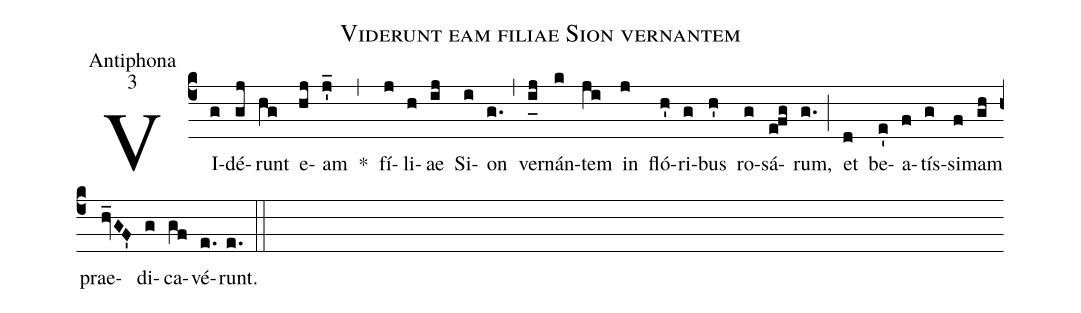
name:Viderunt eam filiae Sion vernantem;
office-part:Antiphona;
mode:3;
%%
(c4) VI(g)dé(gj)runt(hg) e(hj)am(j'_) *(,) fí(j)li(h)ae(ij) Si(i)on(g.) (,) ver(i_[uh:l]j)nán(k)tem(ji) in(j) fló(h')ri(g)bus(h') ro(g)sá(efg)rum,(g.) (;) et(d) be(e')a(f)tís(g)si(f)mam(gh) prae(hv_GF')di(g)ca(gf)vé(e.)runt.(e.) (::)
